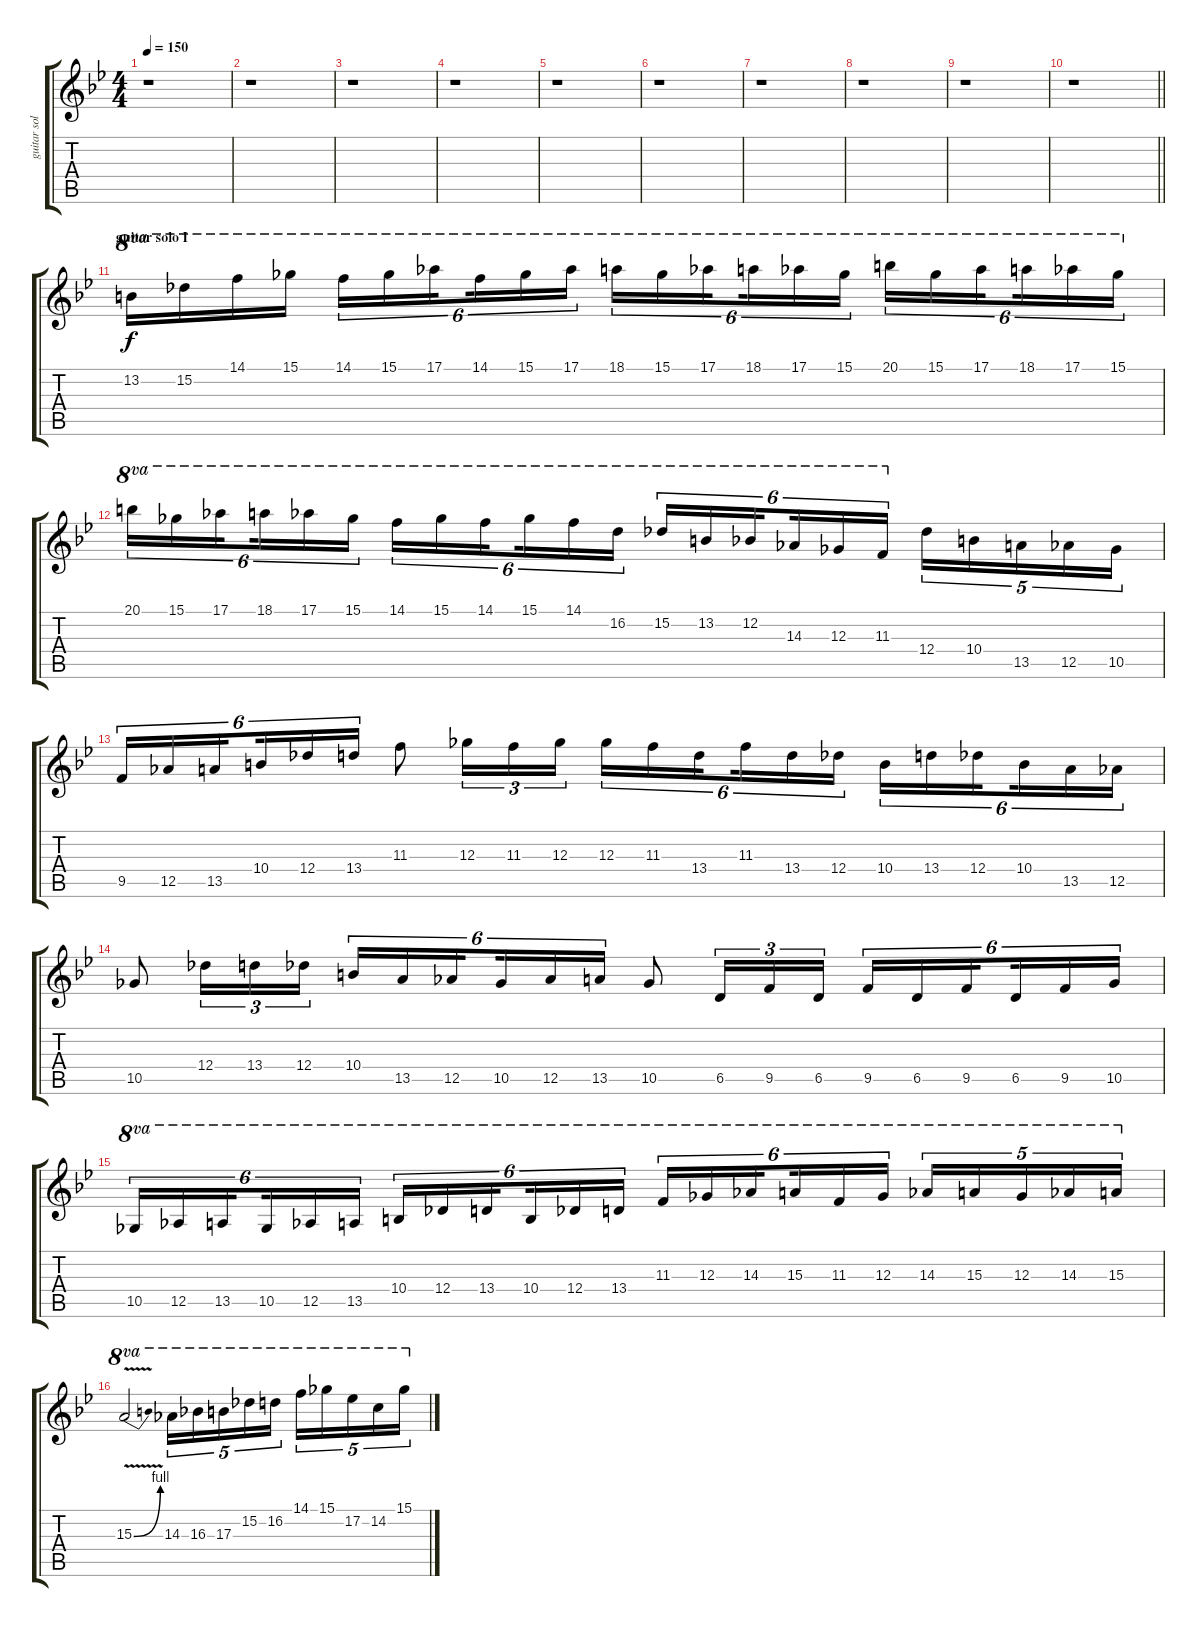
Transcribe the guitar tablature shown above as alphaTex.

\track ("guitar solo" "guitar sol") {instrument electricguitarmuted}
\staff {score tabs}
\tuning (Eb4 Bb3 Gb3 Db3 Ab2 Eb2) {hide}
\ts (4 4)
\tempo 150
\clef g2
\ks bb
r.1{dy f} |
r.1 |
r.1 |
r.1 |
r.1 |
r.1 |
r.1 |
r.1 |
r.1 |
\barLineRight lightlight
r.1 |
\section ("" "guitar solo I")
13.2.16{ot 8va} 15.2.16{ot 8va} 14.1.16{ot 8va} 15.1.16{ot 8va} 14.1.16{tu (6 4) ot 8va} 15.1.16{tu (6 4) ot 8va} 17.1.16{tu (6 4) ot 8va beam splitsecondary} 14.1.16{tu (6 4) ot 8va} 15.1.16{tu (6 4) ot 8va} 17.1.16{tu (6 4) ot 8va} 18.1.16{tu (6 4) ot 8va} 15.1.16{tu (6 4) ot 8va} 17.1.16{tu (6 4) ot 8va beam splitsecondary} 18.1.16{tu (6 4) ot 8va} 17.1.16{tu (6 4) ot 8va} 15.1.16{tu (6 4) ot 8va} 20.1.16{tu (6 4) ot 8va} 15.1.16{tu (6 4) ot 8va} 17.1.16{tu (6 4) ot 8va beam splitsecondary} 18.1.16{tu (6 4) ot 8va} 17.1.16{tu (6 4) ot 8va} 15.1.16{tu (6 4) ot 8va} |
20.1.16{tu (6 4) ot 8va} 15.1.16{tu (6 4) ot 8va} 17.1.16{tu (6 4) ot 8va beam splitsecondary} 18.1.16{tu (6 4) ot 8va} 17.1.16{tu (6 4) ot 8va} 15.1.16{tu (6 4) ot 8va} 14.1.16{tu (6 4) ot 8va} 15.1.16{tu (6 4) ot 8va} 14.1.16{tu (6 4) ot 8va beam splitsecondary} 15.1.16{tu (6 4) ot 8va} 14.1.16{tu (6 4) ot 8va} 16.2.16{tu (6 4) ot 8va} 15.2.16{tu (6 4) ot 8va} 13.2.16{tu (6 4) ot 8va} 12.2.16{tu (6 4) ot 8va beam splitsecondary} 14.3.16{tu (6 4) ot 8va} 12.3.16{tu (6 4) ot 8va} 11.3.16{tu (6 4) ot 8va} 12.4.16{tu (5 4)} 10.4.16{tu (5 4)} 13.5.16{tu (5 4)} 12.5.16{tu (5 4)} 10.5.16{tu (5 4)} |
9.5.16{tu (6 4)} 12.5.16{tu (6 4)} 13.5.16{tu (6 4) beam splitsecondary} 10.4.16{tu (6 4)} 12.4.16{tu (6 4)} 13.4.16{tu (6 4)} 11.3.8 12.3.16{tu (3 2)} 11.3.16{tu (3 2)} 12.3.16{tu (3 2)} 12.3.16{tu (6 4)} 11.3.16{tu (6 4)} 13.4.16{tu (6 4) beam splitsecondary} 11.3.16{tu (6 4)} 13.4.16{tu (6 4)} 12.4.16{tu (6 4)} 10.4.16{tu (6 4)} 13.4.16{tu (6 4)} 12.4.16{tu (6 4) beam splitsecondary} 10.4.16{tu (6 4)} 13.5.16{tu (6 4)} 12.5.16{tu (6 4)} |
10.5.8 12.4.16{tu (3 2)} 13.4.16{tu (3 2)} 12.4.16{tu (3 2)} 10.4.16{tu (6 4)} 13.5.16{tu (6 4)} 12.5.16{tu (6 4) beam splitsecondary} 10.5.16{tu (6 4)} 12.5.16{tu (6 4)} 13.5.16{tu (6 4)} 10.5.8 6.5.16{tu (3 2)} 9.5.16{tu (3 2)} 6.5.16{tu (3 2)} 9.5.16{tu (6 4)} 6.5.16{tu (6 4)} 9.5.16{tu (6 4) beam splitsecondary} 6.5.16{tu (6 4)} 9.5.16{tu (6 4)} 10.5.16{tu (6 4)} |
10.5.16{tu (6 4) ot 8va} 12.5.16{tu (6 4) ot 8va} 13.5.16{tu (6 4) ot 8va beam splitsecondary} 10.5.16{tu (6 4) ot 8va} 12.5.16{tu (6 4) ot 8va} 13.5.16{tu (6 4) ot 8va} 10.4.16{tu (6 4) ot 8va} 12.4.16{tu (6 4) ot 8va} 13.4.16{tu (6 4) ot 8va beam splitsecondary} 10.4.16{tu (6 4) ot 8va} 12.4.16{tu (6 4) ot 8va} 13.4.16{tu (6 4) ot 8va} 11.3.16{tu (6 4) ot 8va} 12.3.16{tu (6 4) ot 8va} 14.3.16{tu (6 4) ot 8va beam splitsecondary} 15.3.16{tu (6 4) ot 8va} 11.3.16{tu (6 4) ot 8va} 12.3.16{tu (6 4) ot 8va} 14.3.16{tu (5 4) ot 8va} 15.3.16{tu (5 4) ot 8va} 12.3.16{tu (5 4) ot 8va} 14.3.16{tu (5 4) ot 8va} 15.3.16{tu (5 4) ot 8va} |
15.3{be (bend 0 0 60 4) v}.2{ot 8va} 14.3.16{tu (5 4) ot 8va} 16.3.16{tu (5 4) ot 8va} 17.3.16{tu (5 4) ot 8va} 15.2.16{tu (5 4) ot 8va} 16.2.16{tu (5 4) ot 8va} 14.1.16{tu (5 4) ot 8va} 15.1.16{tu (5 4) ot 8va} 17.2.16{tu (5 4) ot 8va} 14.2.16{tu (5 4) ot 8va} 15.1.16{tu (5 4) ot 8va}
